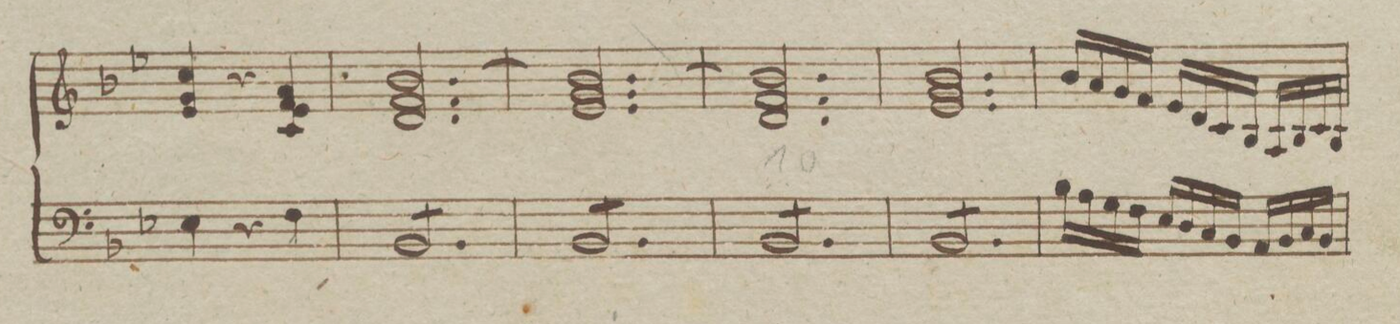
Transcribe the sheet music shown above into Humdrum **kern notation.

**kern	**dynam
*I"Organo	*
*clefF4	*
*k[b-e-]	*
*M3/4	*
*4\right	*
4E-\	.
4r	.
4F\	.
=8	=8
*tremolo	*
8BB-/L	.
8BB-/	.
8BB-/	.
8BB-/	.
8BB-/	.
8BB-/J	.
=9	=9
8BB-/L	.
8BB-/	.
8BB-/	.
8BB-/	.
8BB-/	.
8BB-/J	.
=10	=10
8BB-/L	.
8BB-/	.
8BB-/	.
8BB-/	.
8BB-/	.
8BB-/J	.
=11	=11
8BB-/L	.
8BB-/	.
8BB-/	.
8BB-/	.
8BB-/	.
8BB-/J	.
=12	=12
*16\right	*
16B-\LL	.
16A\	.
16G\	.
16F\JJ	.
16E-/LL	.
16D/	.
16C/	.
16BB-/JJ	.
16AA/LL	.
16BB-/	.
16C/	.
16BB-/JJ	.
=13	=13
*-	*-
